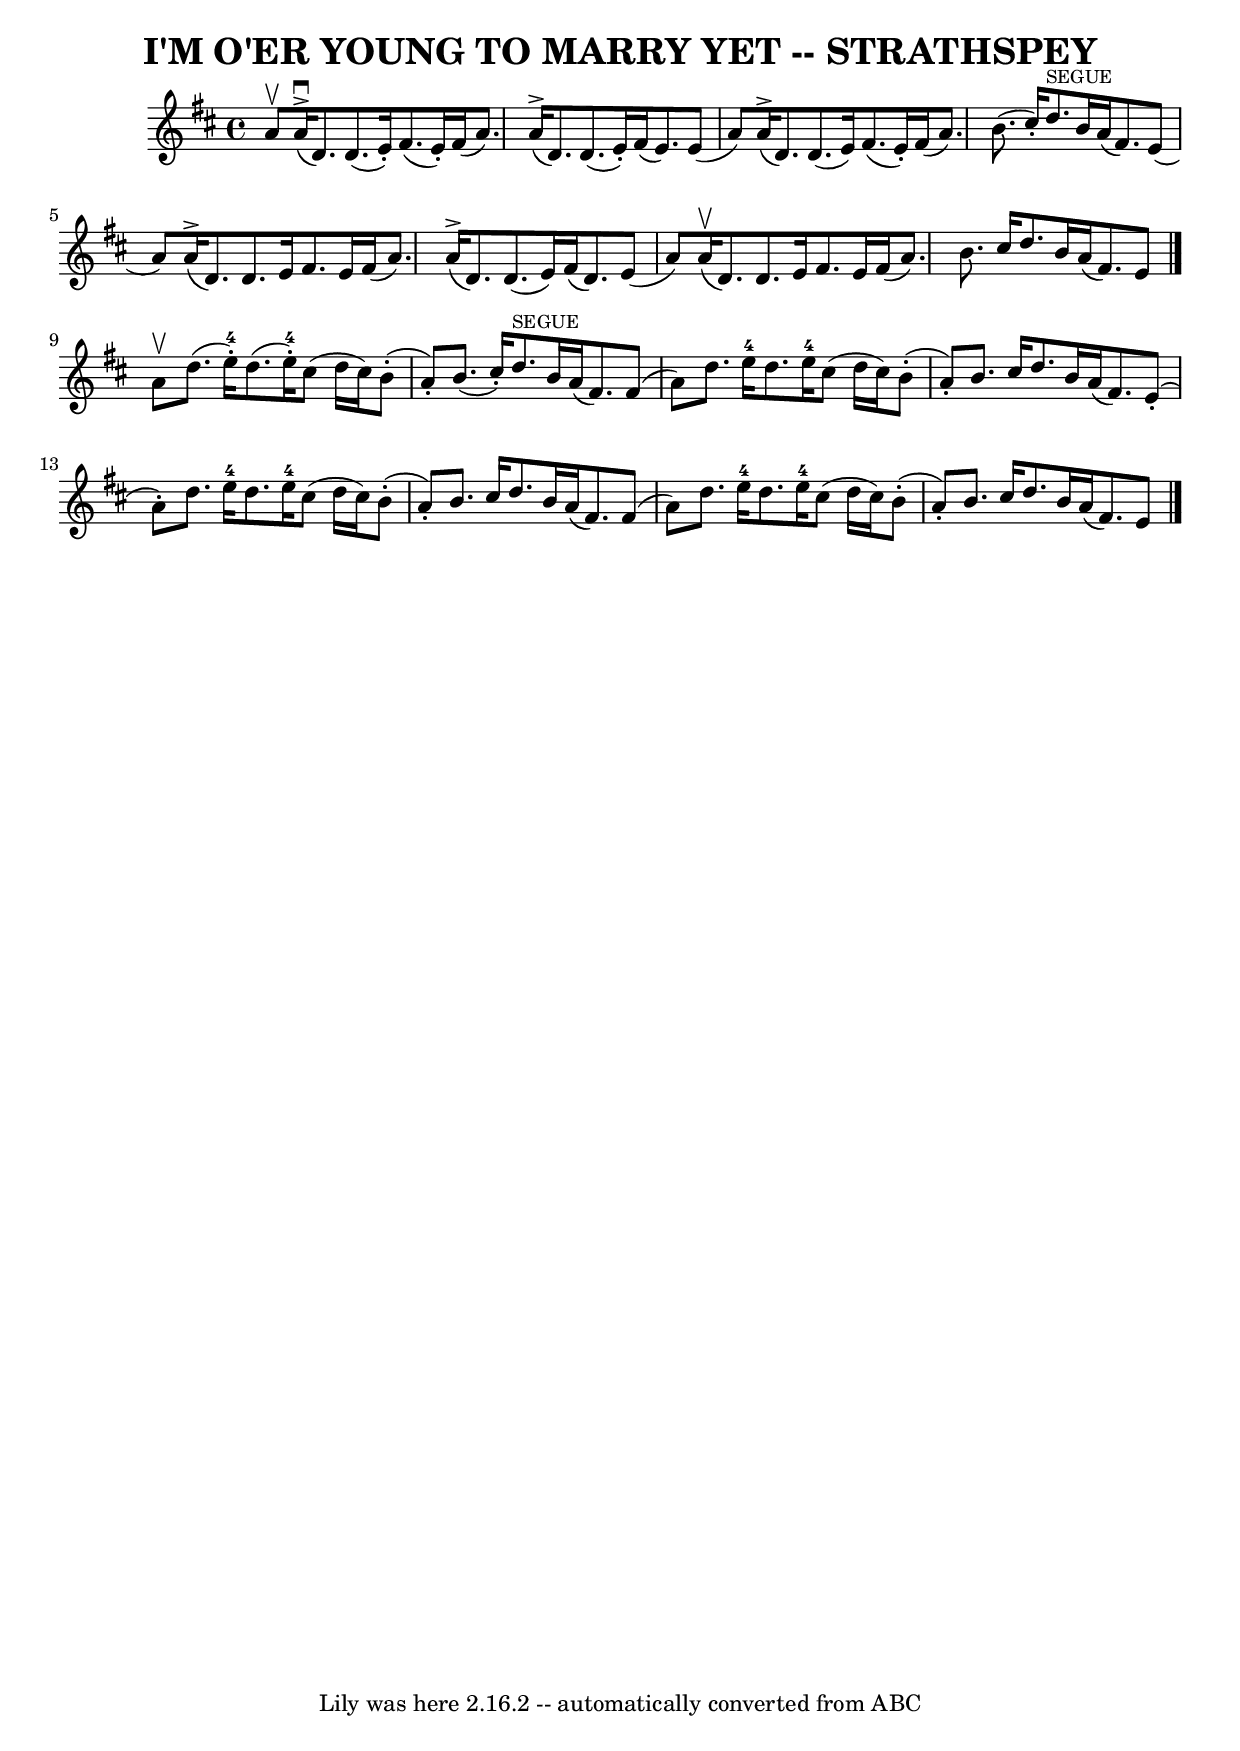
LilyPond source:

\version "2.7.40"
\include "Mammoth.ily"
\header {
	%% book = "Ryan's Mammoth Collection of Fiddle Tunes"
	crossRefNumber = "1"
	footnotes = ""
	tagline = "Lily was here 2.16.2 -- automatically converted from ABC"
	title = "I'M O'ER YOUNG TO MARRY YET -- STRATHSPEY"
}
voicedefault =  {
\set Score.defaultBarType = "empty"

 \override Staff.TimeSignature #'style = #'C
 \time 4/4 \key d \major a'8^\upbow       |
 a'16 
(^\accent^\downbow d'8.) d'8. (e'16 -.) fis'8. (e'16 -.)   
fis'16 (a'8.)   |
 a'16 (^\accent d'8.) d'8. (e'16 -. 
-) fis'16 (e'8.) e'8 (a'8)       |
 a'16 (^\accent   
d'8.) d'8. (e'16) fis'8. (e'16 -.) fis'16 (a'8.)   
|
 b'8. (cis''16 -.) d''8.^\segue b'16 a'16 (fis'8.  
-) e'8 (a'8)   |
     |
 a'16 (^\accent d'8.)   
d'8. e'16 fis'8. e'16 fis'16 (a'8.)   |
 a'16 
(^\accent d'8.) d'8. (e'16) fis'16 (d'8.) e'8 (a'8  
-)       |
 a'16 (^\upbow d'8.) d'8. e'16 fis'8. e'16 
 fis'16 (a'8.)   |
 b'8. cis''16 d''8. b'16 a'16 (
 fis'8.) e'8    \bar "|." a'8^\upbow       |
 d''8. (e''16 
-4-.) d''8. (e''16-4-.) cis''8 (d''16 cis''16) b'8 
(-. a'8 -.)   |
 b'8. (cis''16 -.) d''8.^\segue b'16    
a'16 (fis'8.) fis'8 (a'8)       |
 d''8. e''16-4   
d''8. e''16-4 cis''8 (d''16 cis''16) b'8 (-. a'8 -.)   
|
 b'8. cis''16 d''8. b'16 a'16 (fis'8.) e'8 (-.  
 a'8 -.)   |
     |
 d''8. e''16-4 d''8. e''16-4  
 cis''8 (d''16 cis''16) b'8 (-. a'8 -.)   |
 b'8.    
cis''16 d''8. b'16 a'16 (fis'8.) fis'8 (a'8)       
|
 d''8. e''16-4 d''8. e''16-4 cis''8 (d''16    
cis''16) b'8 (-. a'8 -.)   |
 b'8. cis''16 d''8.    
b'16 a'16 (fis'8.) e'8      \bar "|."   
}

\score{
    <<

	\context Staff="default"
	{
	    \voicedefault 
	}

    >>
	\layout {
	}
	\midi {}
}
